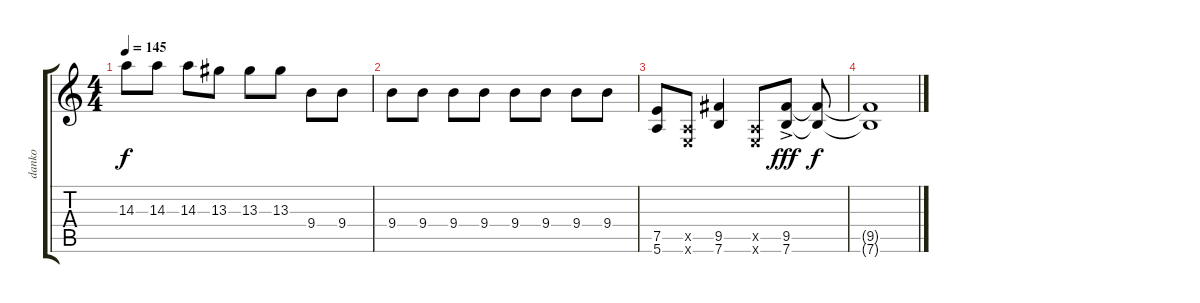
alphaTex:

\track ("danko" "danko") {instrument distortionguitar}
\staff {score tabs}
\tuning (E4 B3 G3 D3 A2 E2) {hide}
\ts (4 4)
\tempo 145
\clef g2
\ks c
14.3.8{dy f} 14.3.8 14.3.8 13.3.8 13.3.8 13.3.8 9.4.8 9.4.8 |
9.4.8 9.4.8 9.4.8 9.4.8 9.4.8 9.4.8 9.4.8 9.4.8 |
(7.5 5.6).8 (0.5{x} 0.6{x}).8 (9.5 7.6).4 (0.5{x} 0.6{x}).8 (9.5{ac} 7.6{ac}).8{dy fff volume 0} (9.5{t} 7.6{t}).8{dy f} |
(9.5{t} 7.6{t}).1
